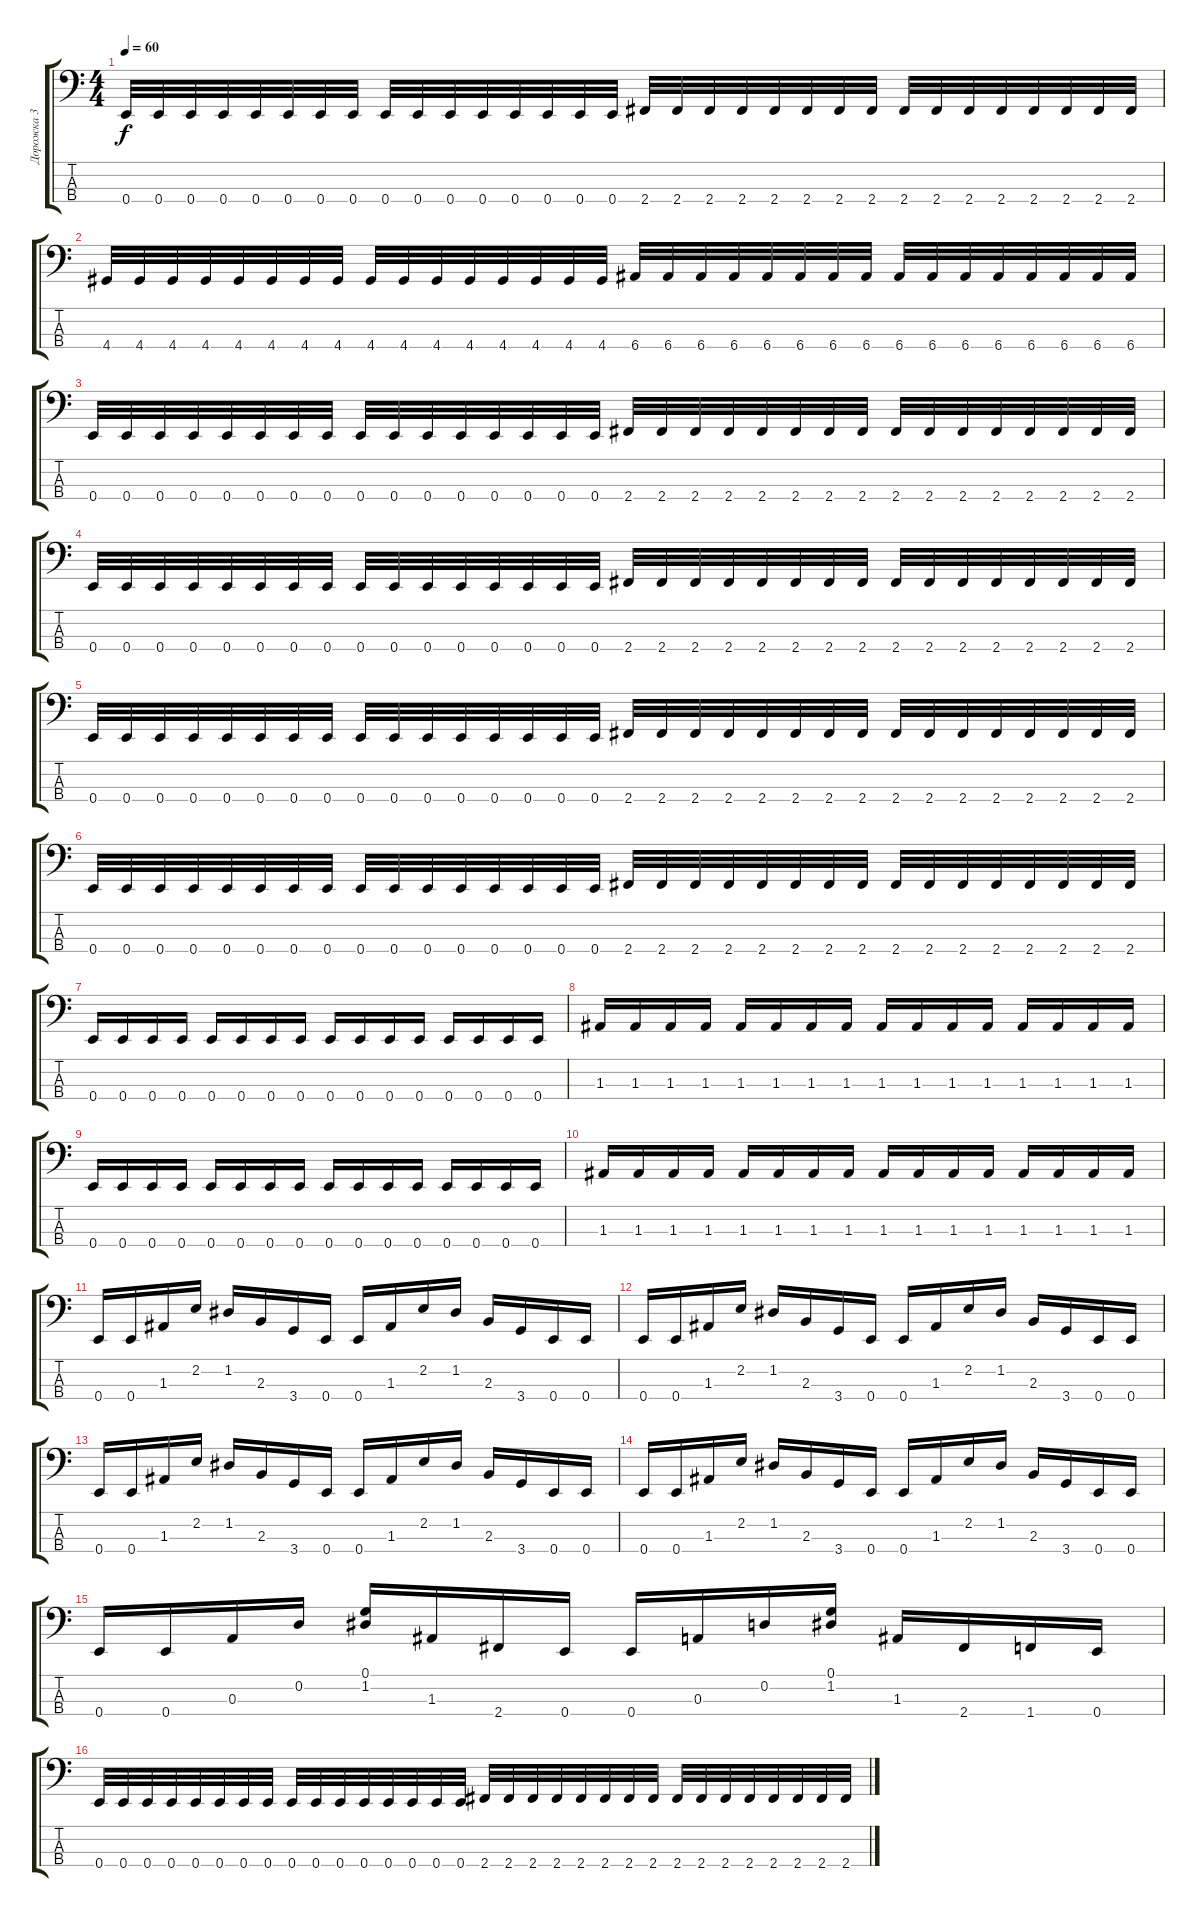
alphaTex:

\track ("Дорожка 3" "Дорожка 3") {instrument slapbass1}
\staff {score tabs}
\tuning (G2 D2 A1 E1) {hide}
\ts (4 4)
\tempo 60
\clef f4
\ks c
0.4.32{dy f} 0.4.32 0.4.32 0.4.32 0.4.32 0.4.32 0.4.32 0.4.32 0.4.32 0.4.32 0.4.32 0.4.32 0.4.32 0.4.32 0.4.32 0.4.32 2.4.32 2.4.32 2.4.32 2.4.32 2.4.32 2.4.32 2.4.32 2.4.32 2.4.32 2.4.32 2.4.32 2.4.32 2.4.32 2.4.32 2.4.32 2.4.32 |
4.4.32 4.4.32 4.4.32 4.4.32 4.4.32 4.4.32 4.4.32 4.4.32 4.4.32 4.4.32 4.4.32 4.4.32 4.4.32 4.4.32 4.4.32 4.4.32 6.4.32 6.4.32 6.4.32 6.4.32 6.4.32 6.4.32 6.4.32 6.4.32 6.4.32 6.4.32 6.4.32 6.4.32 6.4.32 6.4.32 6.4.32 6.4.32 |
0.4.32 0.4.32 0.4.32 0.4.32 0.4.32 0.4.32 0.4.32 0.4.32 0.4.32 0.4.32 0.4.32 0.4.32 0.4.32 0.4.32 0.4.32 0.4.32 2.4.32 2.4.32 2.4.32 2.4.32 2.4.32 2.4.32 2.4.32 2.4.32 2.4.32 2.4.32 2.4.32 2.4.32 2.4.32 2.4.32 2.4.32 2.4.32 |
0.4.32 0.4.32 0.4.32 0.4.32 0.4.32 0.4.32 0.4.32 0.4.32 0.4.32 0.4.32 0.4.32 0.4.32 0.4.32 0.4.32 0.4.32 0.4.32 2.4.32 2.4.32 2.4.32 2.4.32 2.4.32 2.4.32 2.4.32 2.4.32 2.4.32 2.4.32 2.4.32 2.4.32 2.4.32 2.4.32 2.4.32 2.4.32 |
0.4.32 0.4.32 0.4.32 0.4.32 0.4.32 0.4.32 0.4.32 0.4.32 0.4.32 0.4.32 0.4.32 0.4.32 0.4.32 0.4.32 0.4.32 0.4.32 2.4.32 2.4.32 2.4.32 2.4.32 2.4.32 2.4.32 2.4.32 2.4.32 2.4.32 2.4.32 2.4.32 2.4.32 2.4.32 2.4.32 2.4.32 2.4.32 |
0.4.32 0.4.32 0.4.32 0.4.32 0.4.32 0.4.32 0.4.32 0.4.32 0.4.32 0.4.32 0.4.32 0.4.32 0.4.32 0.4.32 0.4.32 0.4.32 2.4.32 2.4.32 2.4.32 2.4.32 2.4.32 2.4.32 2.4.32 2.4.32 2.4.32 2.4.32 2.4.32 2.4.32 2.4.32 2.4.32 2.4.32 2.4.32 |
0.4.16 0.4.16 0.4.16 0.4.16 0.4.16 0.4.16 0.4.16 0.4.16 0.4.16 0.4.16 0.4.16 0.4.16 0.4.16 0.4.16 0.4.16 0.4.16 |
1.3.16 1.3.16 1.3.16 1.3.16 1.3.16 1.3.16 1.3.16 1.3.16 1.3.16 1.3.16 1.3.16 1.3.16 1.3.16 1.3.16 1.3.16 1.3.16 |
0.4.16 0.4.16 0.4.16 0.4.16 0.4.16 0.4.16 0.4.16 0.4.16 0.4.16 0.4.16 0.4.16 0.4.16 0.4.16 0.4.16 0.4.16 0.4.16 |
1.3.16 1.3.16 1.3.16 1.3.16 1.3.16 1.3.16 1.3.16 1.3.16 1.3.16 1.3.16 1.3.16 1.3.16 1.3.16 1.3.16 1.3.16 1.3.16 |
0.4.16 0.4.16 1.3.16 2.2.16 1.2.16 2.3.16 3.4.16 0.4.16 0.4.16 1.3.16 2.2.16 1.2.16 2.3.16 3.4.16 0.4.16 0.4.16 |
0.4.16 0.4.16 1.3.16 2.2.16 1.2.16 2.3.16 3.4.16 0.4.16 0.4.16 1.3.16 2.2.16 1.2.16 2.3.16 3.4.16 0.4.16 0.4.16 |
0.4.16 0.4.16 1.3.16 2.2.16 1.2.16 2.3.16 3.4.16 0.4.16 0.4.16 1.3.16 2.2.16 1.2.16 2.3.16 3.4.16 0.4.16 0.4.16 |
0.4.16 0.4.16 1.3.16 2.2.16 1.2.16 2.3.16 3.4.16 0.4.16 0.4.16 1.3.16 2.2.16 1.2.16 2.3.16 3.4.16 0.4.16 0.4.16 |
0.4.16 0.4.16 0.3.16 0.2.16 (0.1 1.2).16 1.3.16 2.4.16 0.4.16 0.4.16 0.3.16 0.2.16 (0.1 1.2).16 1.3.16 2.4.16 1.4.16 0.4.16 |
0.4.32 0.4.32 0.4.32 0.4.32 0.4.32 0.4.32 0.4.32 0.4.32 0.4.32 0.4.32 0.4.32 0.4.32 0.4.32 0.4.32 0.4.32 0.4.32 2.4.32 2.4.32 2.4.32 2.4.32 2.4.32 2.4.32 2.4.32 2.4.32 2.4.32 2.4.32 2.4.32 2.4.32 2.4.32 2.4.32 2.4.32 2.4.32
